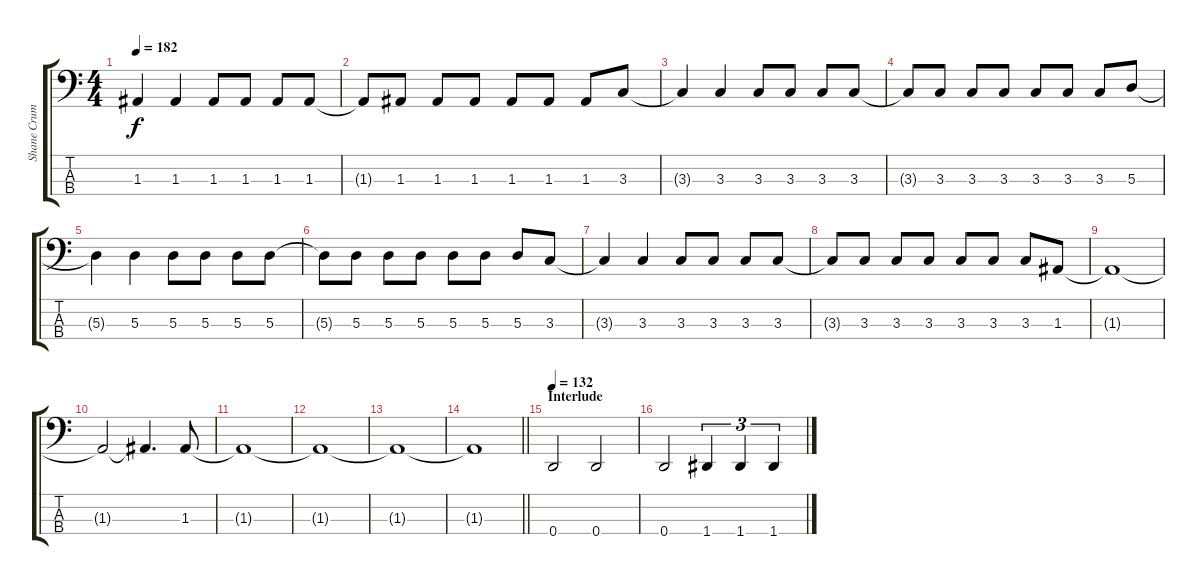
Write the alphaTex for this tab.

\track ("Shane Crump - Bass" "Shane Crum") {instrument electricbasspick}
\staff {score tabs}
\tuning (G2 D2 A1 D1) {hide}
\ts (4 4)
\tempo 182
\clef f4
\ks c
1.3{t}.4{dy f} 1.3.4 1.3.8 1.3.8 1.3.8 1.3.8 |
1.3{t}.8 1.3.8 1.3.8 1.3.8 1.3.8 1.3.8 1.3.8 3.3.8 |
3.3{t}.4 3.3.4 3.3.8 3.3.8 3.3.8 3.3.8 |
3.3{t}.8 3.3.8 3.3.8 3.3.8 3.3.8 3.3.8 3.3.8 5.3.8 |
5.3{t}.4 5.3.4 5.3.8 5.3.8 5.3.8 5.3.8 |
5.3{t}.8 5.3.8 5.3.8 5.3.8 5.3.8 5.3.8 5.3.8 3.3.8 |
3.3{t}.4 3.3.4 3.3.8 3.3.8 3.3.8 3.3.8 |
3.3{t}.8 3.3.8 3.3.8 3.3.8 3.3.8 3.3.8 3.3.8 1.3.8 |
1.3{t}.1 |
1.3{t}.2 1.3{t}.4{d} 1.3.8 |
1.3{t}.1 |
1.3{t}.1 |
1.3{t}.1 |
\barLineRight lightlight
1.3{t}.1 |
\section ("" "Interlude")
\tempo 132
0.4.2 0.4.2 |
0.4.2 1.4.4{tu (3 2)} 1.4.4{tu (3 2)} 1.4.4{tu (3 2)}
